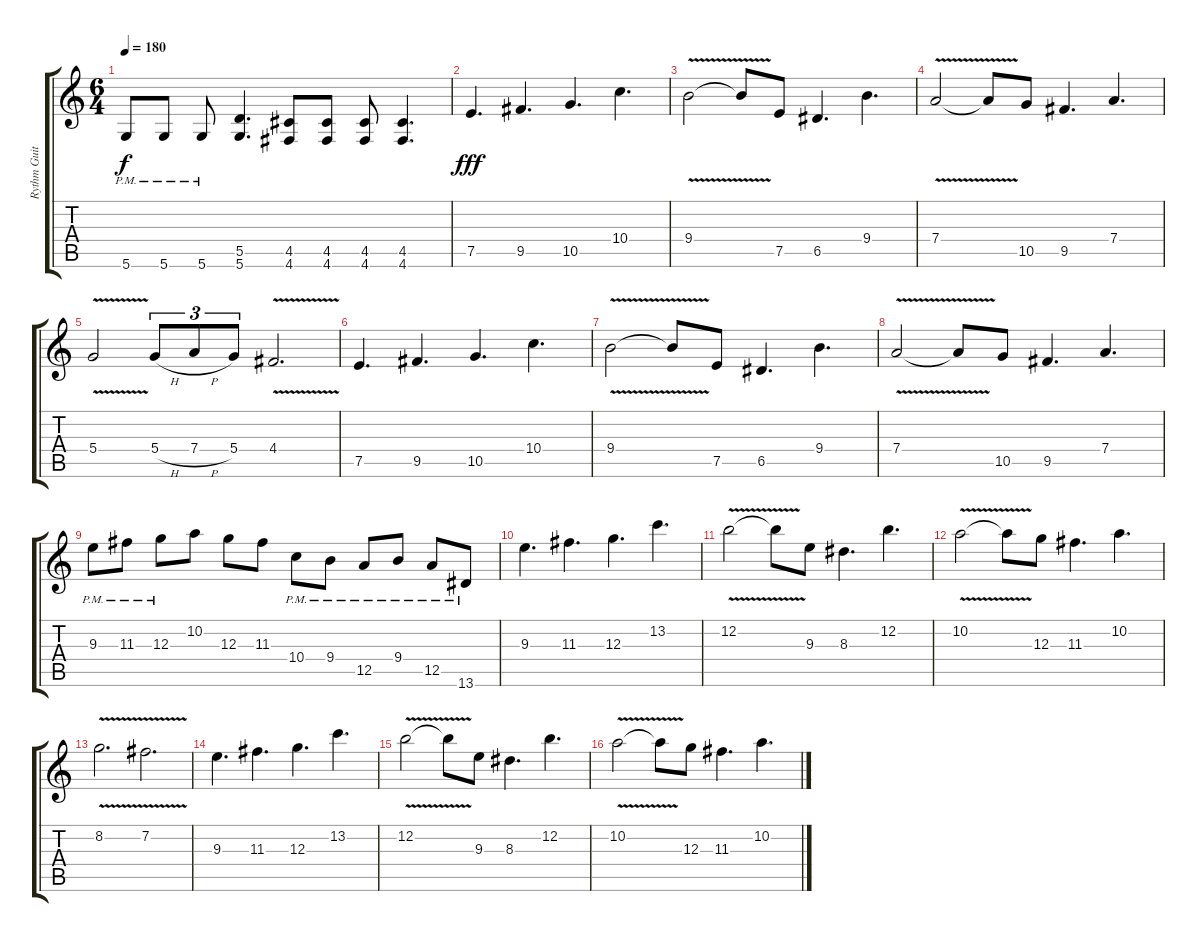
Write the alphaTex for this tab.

\track ("Rythm Guitar" "Rythm Guit") {instrument distortionguitar}
\staff {score tabs}
\tuning (E4 B3 G3 D3 A2 D2) {hide}
\ts (6 4)
\tempo 180
\clef g2
\ks c
5.6{pm}.8{dy f} 5.6{pm}.8 5.6{pm}.8 (5.5 5.6).4{d} (4.5 4.6).8 (4.5 4.6).8 (4.5 4.6).8 (4.5 4.6).4{d} |
7.5.4{d dy fff} 9.5.4{d} 10.5.4{d} 10.4.4{d} |
9.4{v}.2 9.4{t}.8 7.5.8 6.5.4{d} 9.4.4{d} |
7.4{v}.2 7.4{t}.8 10.5.8 9.5.4{d} 7.4.4{d} |
5.4{v}.2 5.4{h}.8{tu (3 2)} 7.4{h}.8{tu (3 2)} 5.4.8{tu (3 2)} 4.4{v}.2{d} |
7.5.4{d} 9.5.4{d} 10.5.4{d} 10.4.4{d} |
9.4{v}.2 9.4{t}.8 7.5.8 6.5.4{d} 9.4.4{d} |
7.4{v}.2 7.4{t}.8 10.5.8 9.5.4{d} 7.4.4{d} |
9.3{pm}.8 11.3{pm}.8 12.3{pm}.8 10.2.8 12.3.8 11.3.8 10.4{pm}.8 9.4{pm}.8 12.5{pm}.8 9.4{pm}.8 12.5{pm}.8 13.6{pm}.8 |
9.3.4{d} 11.3.4{d} 12.3.4{d} 13.2.4{d} |
12.2{v}.2 12.2{t}.8 9.3.8 8.3.4{d} 12.2.4{d} |
10.2{v}.2 10.2{t}.8 12.3.8 11.3.4{d} 10.2.4{d} |
8.2{v}.2{d} 7.2{v}.2{d} |
9.3.4{d} 11.3.4{d} 12.3.4{d} 13.2.4{d} |
12.2{v}.2 12.2{t}.8 9.3.8 8.3.4{d} 12.2.4{d} |
10.2{v}.2 10.2{t}.8 12.3.8 11.3.4{d} 10.2.4{d}
